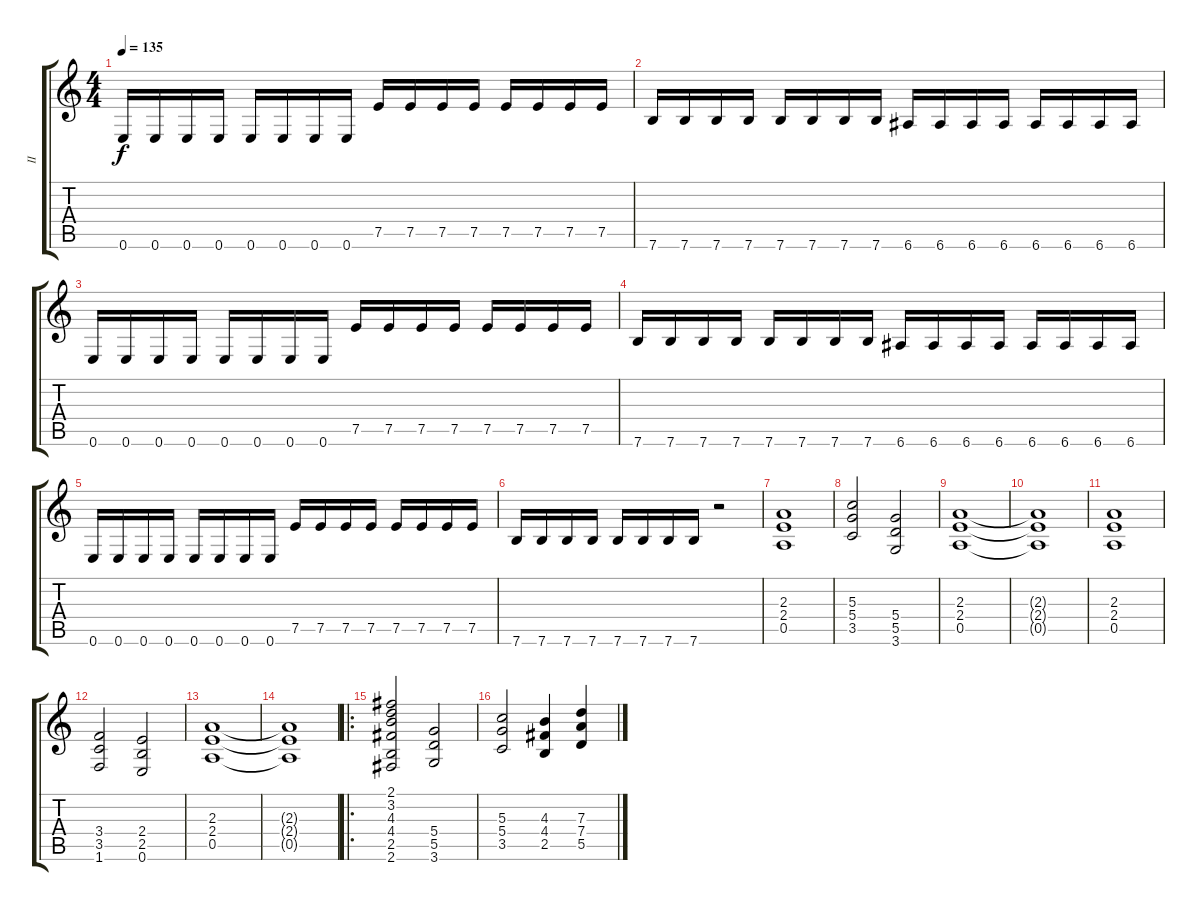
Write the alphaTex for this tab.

\track ("II" "II") {instrument distortionguitar}
\staff {score tabs}
\tuning (E4 B3 G3 D3 A2 E2) {hide}
\ts (4 4)
\tempo 135
\clef g2
\ks c
0.6.16{dy f} 0.6.16 0.6.16 0.6.16 0.6.16 0.6.16 0.6.16 0.6.16 7.5.16 7.5.16 7.5.16 7.5.16 7.5.16 7.5.16 7.5.16 7.5.16 |
7.6.16 7.6.16 7.6.16 7.6.16 7.6.16 7.6.16 7.6.16 7.6.16 6.6.16 6.6.16 6.6.16 6.6.16 6.6.16 6.6.16 6.6.16 6.6.16 |
0.6.16 0.6.16 0.6.16 0.6.16 0.6.16 0.6.16 0.6.16 0.6.16 7.5.16 7.5.16 7.5.16 7.5.16 7.5.16 7.5.16 7.5.16 7.5.16 |
7.6.16 7.6.16 7.6.16 7.6.16 7.6.16 7.6.16 7.6.16 7.6.16 6.6.16 6.6.16 6.6.16 6.6.16 6.6.16 6.6.16 6.6.16 6.6.16 |
0.6.16 0.6.16 0.6.16 0.6.16 0.6.16 0.6.16 0.6.16 0.6.16 7.5.16 7.5.16 7.5.16 7.5.16 7.5.16 7.5.16 7.5.16 7.5.16 |
7.6.16 7.6.16 7.6.16 7.6.16 7.6.16 7.6.16 7.6.16 7.6.16 r.2 |
(2.3 2.4 0.5).1 |
(5.3 5.4 3.5).2 (5.4 5.5 3.6).2 |
(2.3 2.4 0.5).1 |
(2.3{t} 2.4{t} 0.5{t}).1 |
(2.3 2.4 0.5).1 |
(3.4 3.5 1.6).2 (2.4 2.5 0.6).2 |
(2.3 2.4 0.5).1 |
(2.3{t} 2.4{t} 0.5{t}).1 |
\ro
(2.1 3.2 4.3 4.4 2.5 2.6).2 (5.4 5.5 3.6).2 |
(5.3 5.4 3.5).2 (4.3 4.4 2.5).4 (7.3 7.4 5.5).4
